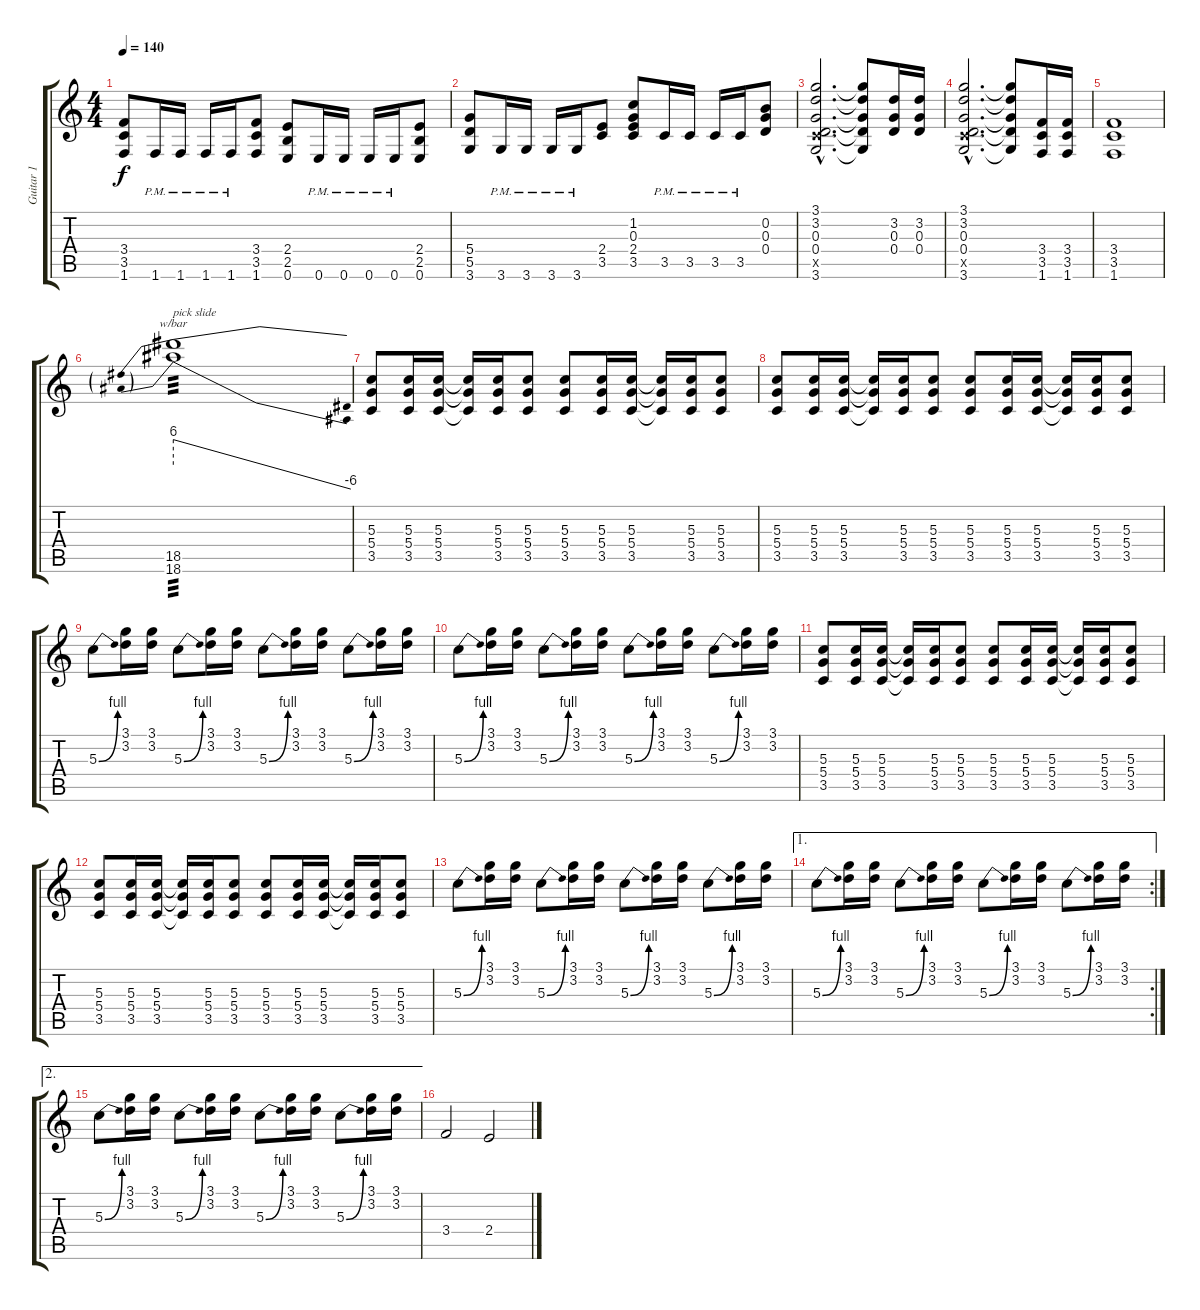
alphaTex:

\track ("Guitar 1" "Guitar 1") {instrument distortionguitar}
\staff {score tabs}
\tuning (E4 B3 G3 D3 A2 E2) {hide}
\ts (4 4)
\tempo 140
\clef g2
\ks c
(3.4 3.5 1.6).8{dy f} 1.6{pm}.16 1.6{pm}.16 1.6{pm}.16 1.6{pm}.16 (3.4 3.5 1.6).8 (2.4 2.5 0.6).8 0.6{pm}.16 0.6{pm}.16 0.6{pm}.16 0.6{pm}.16 (2.4 2.5 0.6).8 |
(5.4 5.5 3.6).8 3.6{pm}.16 3.6{pm}.16 3.6{pm}.16 3.6{pm}.16 (2.4 3.5).8 (1.2 0.3 2.4 3.5).8 3.5{pm}.16 3.5{pm}.16 3.5{pm}.16 3.5{pm}.16 (0.2 0.3 0.4).8 |
(3.1{hac} 3.2{hac} 0.3{hac} 0.4{hac} 3.5{hac x} 3.6{hac}).2{d} (3.1{t} 3.2{t} 0.3{t} 0.4{t} 3.6{t}).8 (3.2 0.3 0.4).16 (3.2 0.3 0.4).16 |
(3.1{hac} 3.2{hac} 0.3{hac} 0.4{hac} 3.5{hac x} 3.6{hac}).2{d} (3.1{t} 3.2{t} 0.3{t} 0.4{t} 3.6{t}).8 (3.4 3.5 1.6).16 (3.4 3.5 1.6).16 |
(3.4 3.5 1.6).1 |
(18.5 18.6).1{tbe (predivedive default 0 24 60 -24) txt "pick slide" tp 3 instrument guitarharmonics} |
(5.3 5.4 3.5).8{instrument distortionguitar} (5.3 5.4 3.5).16 (5.3 5.4 3.5).16 (5.3{t} 5.4{t} 3.5{t}).16 (5.3 5.4 3.5).16 (5.3 5.4 3.5).8 (5.3 5.4 3.5).8 (5.3 5.4 3.5).16 (5.3 5.4 3.5).16 (5.3{t} 5.4{t} 3.5{t}).16 (5.3 5.4 3.5).16 (5.3 5.4 3.5).8 |
(5.3 5.4 3.5).8 (5.3 5.4 3.5).16 (5.3 5.4 3.5).16 (5.3{t} 5.4{t} 3.5{t}).16 (5.3 5.4 3.5).16 (5.3 5.4 3.5).8 (5.3 5.4 3.5).8 (5.3 5.4 3.5).16 (5.3 5.4 3.5).16 (5.3{t} 5.4{t} 3.5{t}).16 (5.3 5.4 3.5).16 (5.3 5.4 3.5).8 |
5.3{be (bend 0 0 60 4)}.8 (3.1 3.2).16 (3.1 3.2).16 5.3{be (bend 0 0 60 4)}.8 (3.1 3.2).16 (3.1 3.2).16 5.3{be (bend 0 0 60 4)}.8 (3.1 3.2).16 (3.1 3.2).16 5.3{be (bend 0 0 60 4)}.8 (3.1 3.2).16 (3.1 3.2).16 |
5.3{be (bend 0 0 60 4)}.8 (3.1 3.2).16 (3.1 3.2).16 5.3{be (bend 0 0 60 4)}.8 (3.1 3.2).16 (3.1 3.2).16 5.3{be (bend 0 0 60 4)}.8 (3.1 3.2).16 (3.1 3.2).16 5.3{be (bend 0 0 60 4)}.8 (3.1 3.2).16 (3.1 3.2).16 |
(5.3 5.4 3.5).8 (5.3 5.4 3.5).16 (5.3 5.4 3.5).16 (5.3{t} 5.4{t} 3.5{t}).16 (5.3 5.4 3.5).16 (5.3 5.4 3.5).8 (5.3 5.4 3.5).8 (5.3 5.4 3.5).16 (5.3 5.4 3.5).16 (5.3{t} 5.4{t} 3.5{t}).16 (5.3 5.4 3.5).16 (5.3 5.4 3.5).8 |
(5.3 5.4 3.5).8 (5.3 5.4 3.5).16 (5.3 5.4 3.5).16 (5.3{t} 5.4{t} 3.5{t}).16 (5.3 5.4 3.5).16 (5.3 5.4 3.5).8 (5.3 5.4 3.5).8 (5.3 5.4 3.5).16 (5.3 5.4 3.5).16 (5.3{t} 5.4{t} 3.5{t}).16 (5.3 5.4 3.5).16 (5.3 5.4 3.5).8 |
5.3{be (bend 0 0 60 4)}.8 (3.1 3.2).16 (3.1 3.2).16 5.3{be (bend 0 0 60 4)}.8 (3.1 3.2).16 (3.1 3.2).16 5.3{be (bend 0 0 60 4)}.8 (3.1 3.2).16 (3.1 3.2).16 5.3{be (bend 0 0 60 4)}.8 (3.1 3.2).16 (3.1 3.2).16 |
\ae 1
\rc 2
5.3{be (bend 0 0 60 4)}.8 (3.1 3.2).16 (3.1 3.2).16 5.3{be (bend 0 0 60 4)}.8 (3.1 3.2).16 (3.1 3.2).16 5.3{be (bend 0 0 60 4)}.8 (3.1 3.2).16 (3.1 3.2).16 5.3{be (bend 0 0 60 4)}.8 (3.1 3.2).16 (3.1 3.2).16 |
\ae 2
5.3{be (bend 0 0 60 4)}.8 (3.1 3.2).16 (3.1 3.2).16 5.3{be (bend 0 0 60 4)}.8 (3.1 3.2).16 (3.1 3.2).16 5.3{be (bend 0 0 60 4)}.8 (3.1 3.2).16 (3.1 3.2).16 5.3{be (bend 0 0 60 4)}.8 (3.1 3.2).16 (3.1 3.2).16 |
3.4.2 2.4.2
